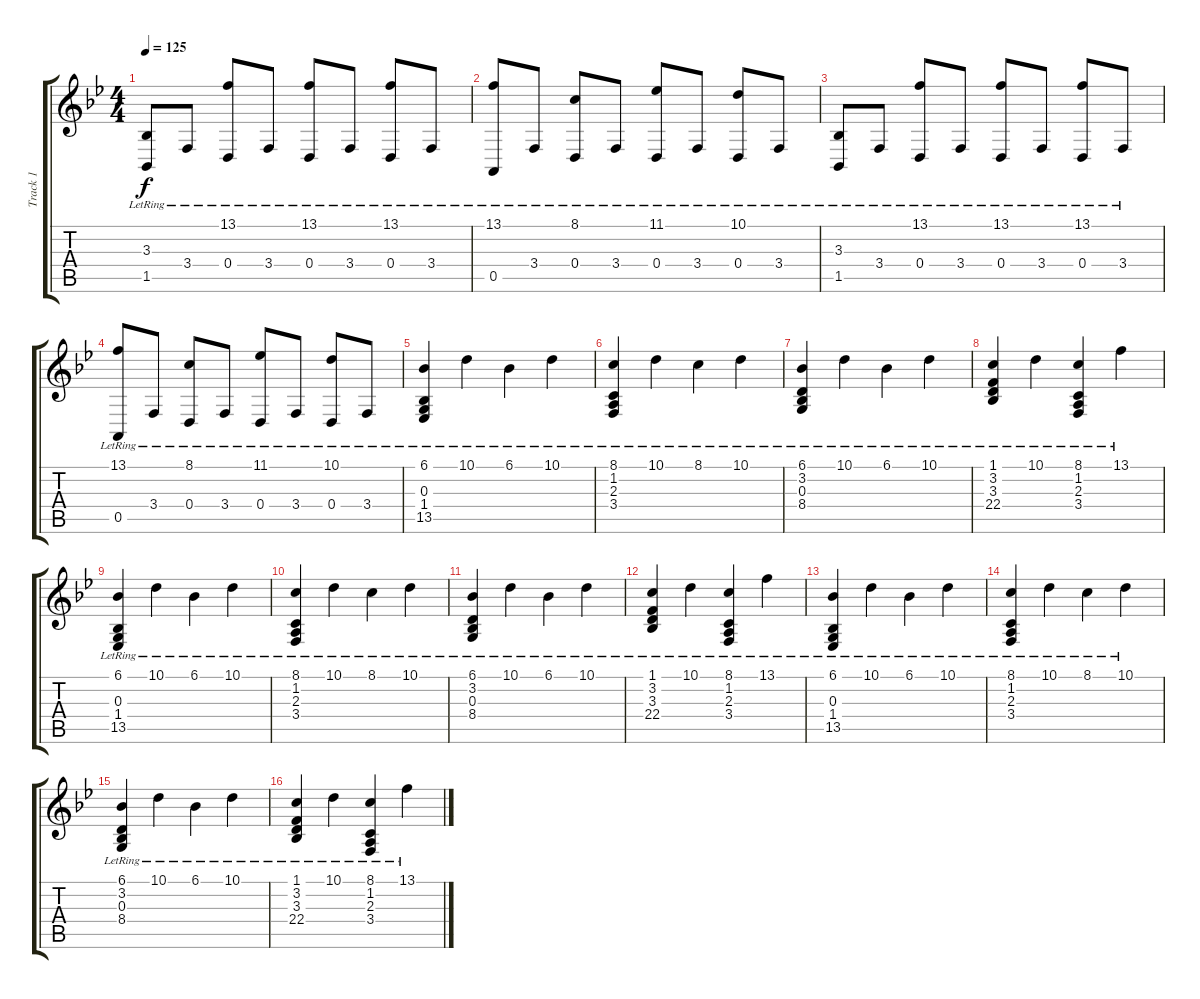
\track ("Track 1" "Track 1") {instrument acousticgrandpiano}
\staff {score tabs}
\tuning (E4 B3 G3 D3 A2 E2) {hide}
\ts (4 4)
\tempo 125
\clef g2
\ks bb
(3.3{lr} 1.5{lr}).8{dy f} 3.4{lr}.8 (13.1{lr} 0.4{lr}).8 3.4{lr}.8 (13.1{lr} 0.4{lr}).8 3.4{lr}.8 (13.1{lr} 0.4{lr}).8 3.4{lr}.8 |
(13.1{lr} 0.5{lr}).8 3.4{lr}.8 (8.1{lr} 0.4{lr}).8 3.4{lr}.8 (11.1{lr} 0.4{lr}).8 3.4{lr}.8 (10.1{lr} 0.4{lr}).8 3.4{lr}.8 |
(3.3{lr} 1.5{lr}).8 3.4{lr}.8 (13.1{lr} 0.4{lr}).8 3.4{lr}.8 (13.1{lr} 0.4{lr}).8 3.4{lr}.8 (13.1{lr} 0.4{lr}).8 3.4{lr}.8 |
(13.1{lr} 0.5{lr}).8 3.4{lr}.8 (8.1{lr} 0.4{lr}).8 3.4{lr}.8 (11.1{lr} 0.4{lr}).8 3.4{lr}.8 (10.1{lr} 0.4{lr}).8 3.4{lr}.8 |
(6.1{lr} 0.3{lr} 1.4{lr} 13.5{lr}).4 10.1{lr}.4 6.1{lr}.4 10.1{lr}.4 |
(8.1{lr} 1.2{lr} 2.3{lr} 3.4{lr}).4 10.1{lr}.4 8.1{lr}.4 10.1{lr}.4 |
(6.1{lr} 3.2{lr} 0.3{lr} 8.4{lr}).4 10.1{lr}.4 6.1{lr}.4 10.1{lr}.4 |
(1.1{lr} 3.2{lr} 3.3{lr} 22.4{lr}).4 10.1{lr}.4 (8.1{lr} 1.2{lr} 2.3{lr} 3.4{lr}).4 13.1{lr}.4 |
(6.1{lr} 0.3{lr} 1.4{lr} 13.5{lr}).4 10.1{lr}.4 6.1{lr}.4 10.1{lr}.4 |
(8.1{lr} 1.2{lr} 2.3{lr} 3.4{lr}).4 10.1{lr}.4 8.1{lr}.4 10.1{lr}.4 |
(6.1{lr} 3.2{lr} 0.3{lr} 8.4{lr}).4 10.1{lr}.4 6.1{lr}.4 10.1{lr}.4 |
(1.1{lr} 3.2{lr} 3.3{lr} 22.4{lr}).4 10.1{lr}.4 (8.1{lr} 1.2{lr} 2.3{lr} 3.4{lr}).4 13.1{lr}.4 |
(6.1{lr} 0.3{lr} 1.4{lr} 13.5{lr}).4 10.1{lr}.4 6.1{lr}.4 10.1{lr}.4 |
(8.1{lr} 1.2{lr} 2.3{lr} 3.4{lr}).4 10.1{lr}.4 8.1{lr}.4 10.1{lr}.4 |
(6.1{lr} 3.2{lr} 0.3{lr} 8.4{lr}).4 10.1{lr}.4 6.1{lr}.4 10.1{lr}.4 |
(1.1{lr} 3.2{lr} 3.3{lr} 22.4{lr}).4 10.1{lr}.4 (8.1{lr} 1.2{lr} 2.3{lr} 3.4{lr}).4 13.1{lr}.4
